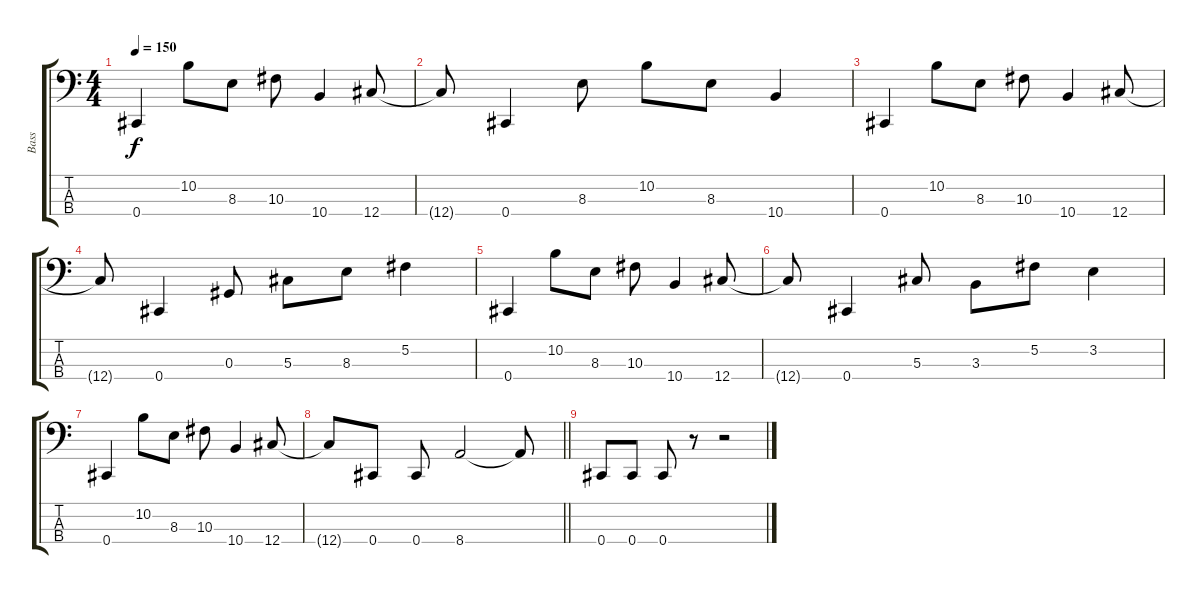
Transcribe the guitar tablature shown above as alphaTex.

\track ("Bass" "Bass") {instrument electricbasspick}
\staff {score tabs}
\tuning (Gb2 Db2 Ab1 Db1) {hide}
\ts (4 4)
\tempo 150
\clef f4
\ks c
0.4.4{dy f} 10.2.8 8.3.8 10.3.8 10.4.4 12.4.8 |
12.4{t}.8 0.4.4 8.3.8 10.2.8 8.3.8 10.4.4 |
0.4.4 10.2.8 8.3.8 10.3.8 10.4.4 12.4.8 |
12.4{t}.8 0.4.4 0.3.8 5.3.8 8.3.8 5.2.4 |
0.4.4 10.2.8 8.3.8 10.3.8 10.4.4 12.4.8 |
12.4{t}.8 0.4.4 5.3.8 3.3.8 5.2.8 3.2.4 |
0.4.4 10.2.8 8.3.8 10.3.8 10.4.4 12.4.8 |
\barLineRight lightlight
12.4{t}.8 0.4.8 0.4.8 8.4.2 8.4{t}.8 |
0.4.8 0.4.8 0.4.8 r.8 r.2
